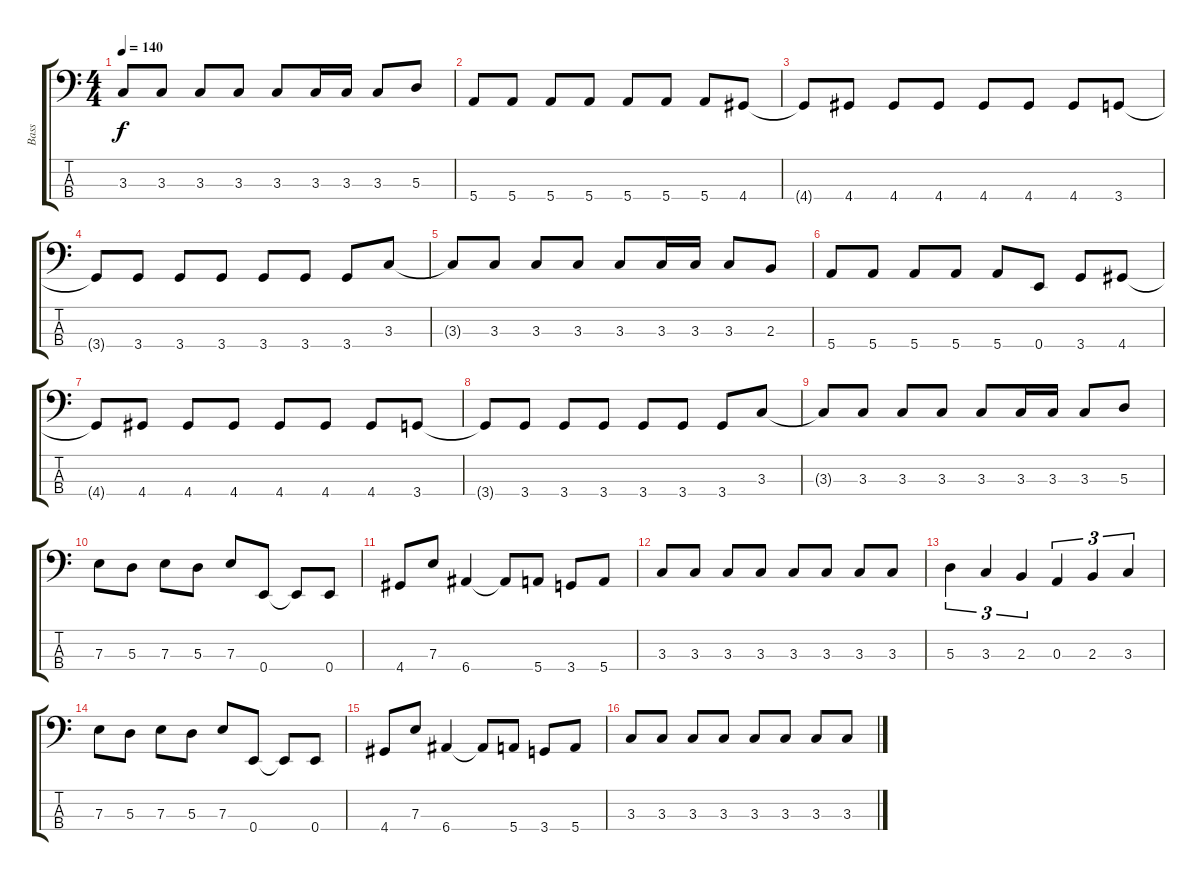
\track ("Bass" "Bass") {instrument electricbassfinger}
\staff {score tabs}
\tuning (G2 D2 A1 E1) {hide}
\ts (4 4)
\tempo 140
\clef f4
\ks c
3.3{t}.8{dy f} 3.3.8 3.3.8 3.3.8 3.3.8 3.3.16 3.3.16 3.3.8 5.3.8 |
5.4.8 5.4.8 5.4.8 5.4.8 5.4.8 5.4.8 5.4.8 4.4.8 |
4.4{t}.8 4.4.8 4.4.8 4.4.8 4.4.8 4.4.8 4.4.8 3.4.8 |
3.4{t}.8 3.4.8 3.4.8 3.4.8 3.4.8 3.4.8 3.4.8 3.3.8 |
3.3{t}.8 3.3.8 3.3.8 3.3.8 3.3.8 3.3.16 3.3.16 3.3.8 2.3.8 |
5.4.8 5.4.8 5.4.8 5.4.8 5.4.8 0.4.8 3.4.8 4.4.8 |
4.4{t}.8 4.4.8 4.4.8 4.4.8 4.4.8 4.4.8 4.4.8 3.4.8 |
3.4{t}.8 3.4.8 3.4.8 3.4.8 3.4.8 3.4.8 3.4.8 3.3.8 |
3.3{t}.8 3.3.8 3.3.8 3.3.8 3.3.8 3.3.16 3.3.16 3.3.8 5.3.8 |
7.3.8 5.3.8 7.3.8 5.3.8 7.3.8 0.4.8 0.4{t}.8 0.4.8 |
4.4.8 7.3.8 6.4.4 6.4{t}.8 5.4.8 3.4.8 5.4.8 |
3.3.8 3.3.8 3.3.8 3.3.8 3.3.8 3.3.8 3.3.8 3.3.8 |
5.3.4{tu (3 2)} 3.3.4{tu (3 2)} 2.3.4{tu (3 2)} 0.3.4{tu (3 2)} 2.3.4{tu (3 2)} 3.3.4{tu (3 2)} |
7.3.8 5.3.8 7.3.8 5.3.8 7.3.8 0.4.8 0.4{t}.8 0.4.8 |
4.4.8 7.3.8 6.4.4 6.4{t}.8 5.4.8 3.4.8 5.4.8 |
3.3.8 3.3.8 3.3.8 3.3.8 3.3.8 3.3.8 3.3.8 3.3.8
